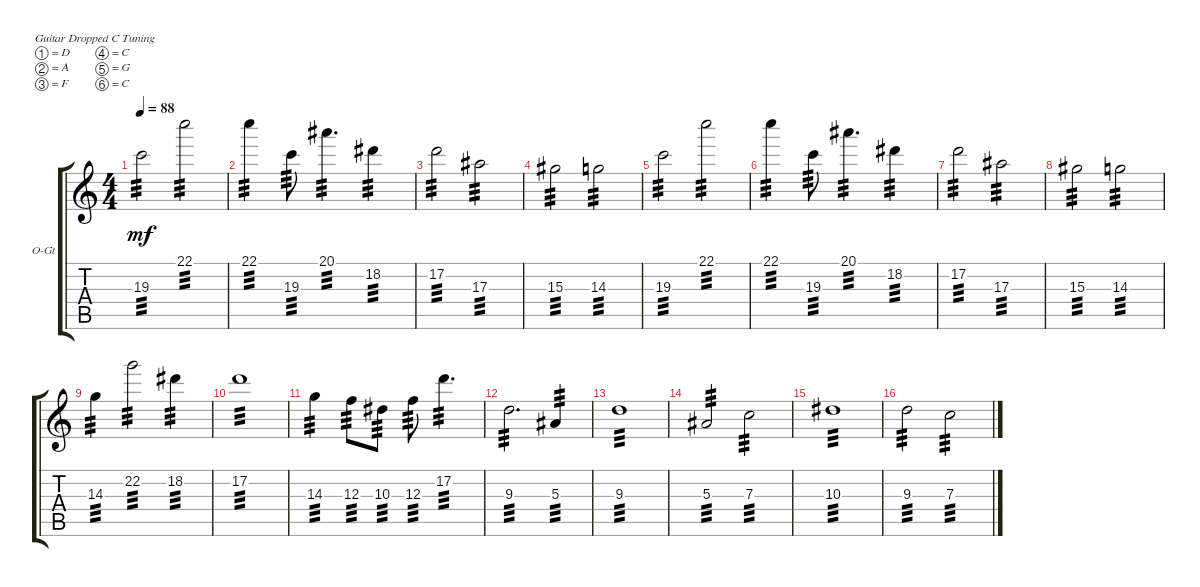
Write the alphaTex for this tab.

\defaultSystemsLayout 4
\bracketExtendMode groupsimilarinstruments
\firstSystemTrackNameOrientation horizontal
\otherSystemsTrackNameOrientation horizontal
\track ("Guitar l" "O-Gt") {instrument overdrivenguitar}
\staff {score tabs}
\tuning (D4 A3 F3 C3 G2 C2)
\ts (4 4)
\tempo 88
\clef g2
\ks c
19.3.2{tp 3 dy mf} 22.1.2{tp 3} |
22.1.4{tp 3} 19.3.8{tp 3} 20.1.4{d tp 3} 18.2.4{tp 3} |
17.2.2{tp 3} 17.3.2{tp 3} |
15.3.2{tp 3} 14.3.2{tp 3} |
19.3.2{tp 3} 22.1.2{tp 3} |
22.1.4{tp 3} 19.3.8{tp 3} 20.1.4{d tp 3} 18.2.4{tp 3} |
17.2.2{tp 3} 17.3.2{tp 3} |
15.3.2{tp 3} 14.3.2{tp 3} |
14.3.4{tp 3} 22.2.2{tp 3} 18.2.4{tp 3} |
17.2.1{tp 3} |
14.3.4{tp 3} 12.3.8{tp 3} 10.3.8{tp 3} 12.3.8{tp 3} 17.2.4{d tp 3} |
9.3.2{d tp 3} 5.3.4{tp 3} |
9.3.1{tp 3} |
5.3.2{tp 3} 7.3.2{tp 3} |
10.3.1{tp 3} |
9.3.2{tp 3} 7.3.2{tp 3}
